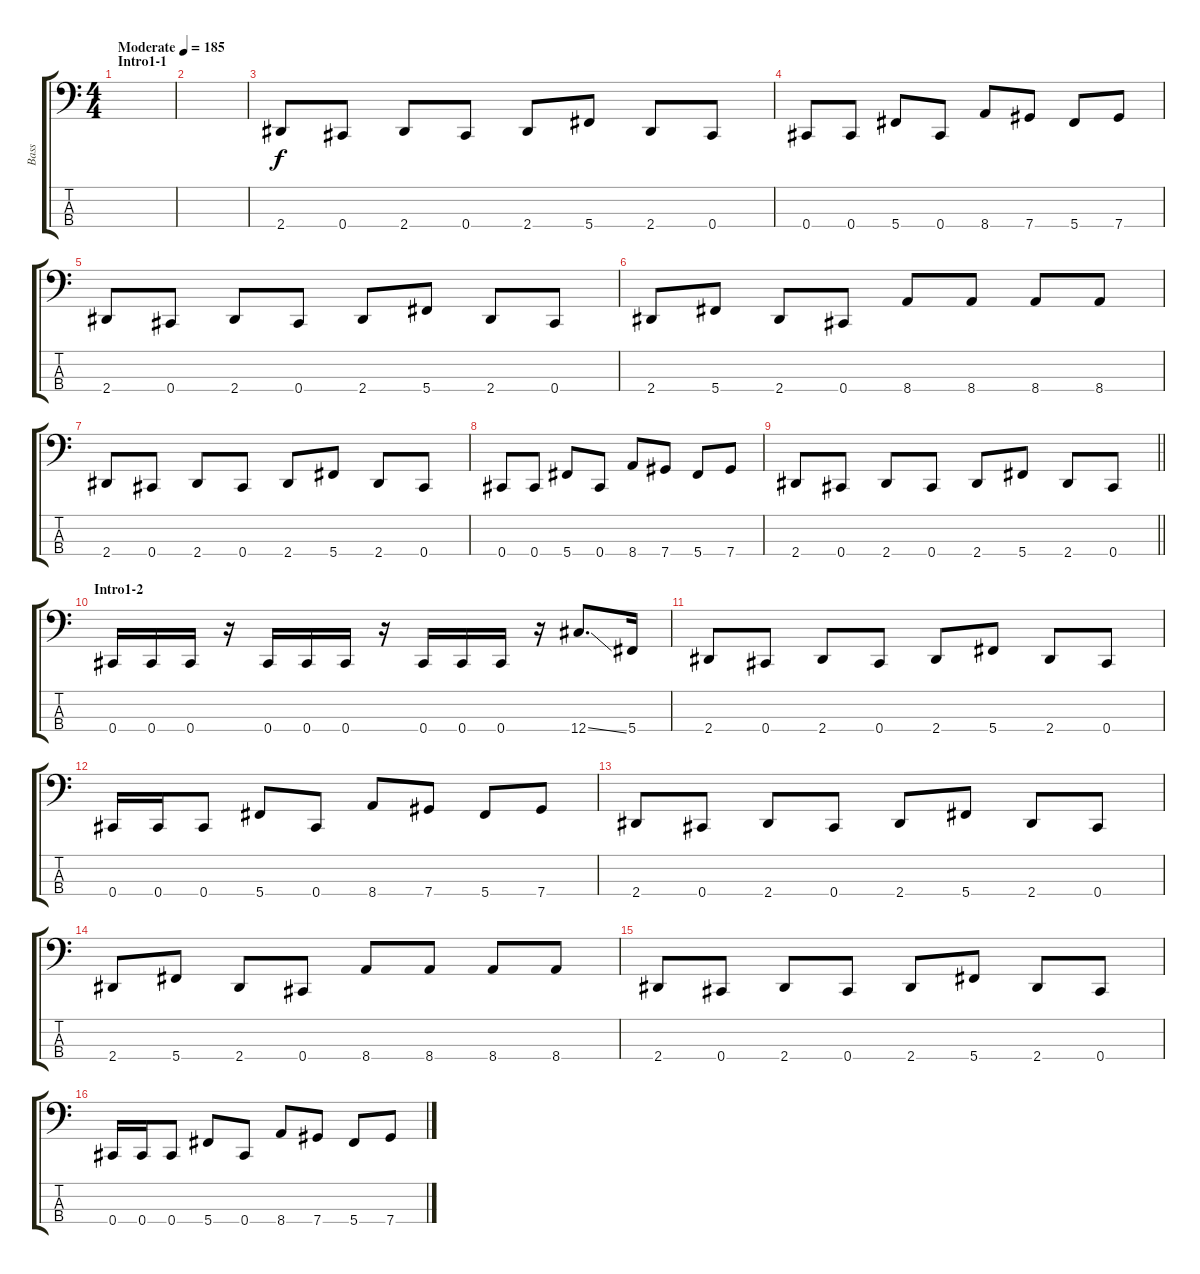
\track ("Bass" "Bass") {instrument electricbassfinger}
\staff {score tabs}
\tuning (Bb2 Gb2 Ab1 Db1) {hide}
\ts (4 4)
\section ("" "Intro1-1")
\tempo (185 "Moderate")
\clef f4
\ks c
|
|
2.4.8{volume 16} 0.4.8 2.4.8 0.4.8 2.4.8 5.4.8 2.4.8 0.4.8 |
0.4.8 0.4.8 5.4.8 0.4.8 8.4.8 7.4.8 5.4.8 7.4.8 |
2.4.8 0.4.8 2.4.8 0.4.8 2.4.8 5.4.8 2.4.8 0.4.8 |
2.4.8 5.4.8 2.4.8 0.4.8 8.4.8 8.4.8 8.4.8 8.4.8 |
2.4.8 0.4.8 2.4.8 0.4.8 2.4.8 5.4.8 2.4.8 0.4.8 |
0.4.8 0.4.8 5.4.8 0.4.8 8.4.8 7.4.8 5.4.8 7.4.8 |
\barLineRight lightlight
2.4.8 0.4.8 2.4.8 0.4.8 2.4.8 5.4.8 2.4.8 0.4.8 |
\section ("" "Intro1-2")
0.4.16{volume 12} 0.4.16 0.4.16 r.16 0.4.16 0.4.16 0.4.16 r.16 0.4.16 0.4.16 0.4.16 r.16 12.4{ss}.8{d} 5.4.16 |
2.4.8 0.4.8 2.4.8 0.4.8 2.4.8 5.4.8 2.4.8 0.4.8 |
0.4.16 0.4.16 0.4.8 5.4.8 0.4.8 8.4.8 7.4.8 5.4.8 7.4.8 |
2.4.8 0.4.8 2.4.8 0.4.8 2.4.8 5.4.8 2.4.8 0.4.8 |
2.4.8 5.4.8 2.4.8 0.4.8 8.4.8 8.4.8 8.4.8 8.4.8 |
2.4.8 0.4.8 2.4.8 0.4.8 2.4.8 5.4.8 2.4.8 0.4.8 |
0.4.16 0.4.16 0.4.8 5.4.8 0.4.8 8.4.8 7.4.8 5.4.8 7.4.8
